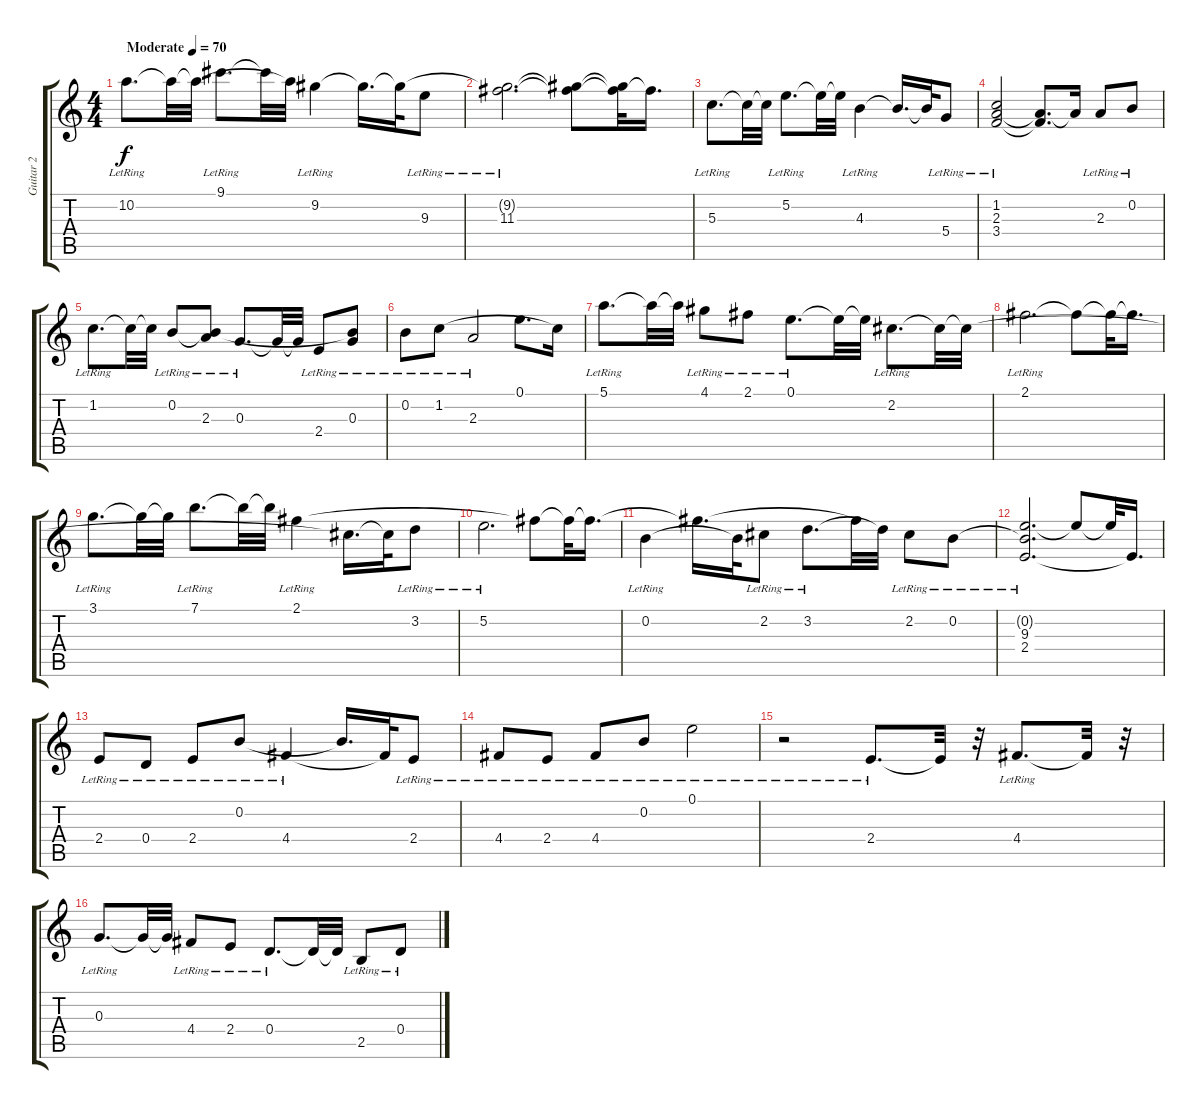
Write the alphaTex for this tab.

\track ("Guitar 2" "Guitar 2") {instrument acousticguitarsteel}
\staff {score tabs}
\tuning (E4 B3 G3 D3 A2 E2) {hide}
\ts (4 4)
\tempo (70 "Moderate")
\clef g2
\ks c
10.2{lr}.8{d dy f instrument acousticguitarsteel} 10.2{t}.32 10.2{t}.32 9.1{lr}.8{d} 9.1{t}.32 10.2{t}.32 9.2{lr}.4 9.2{t}.16{d} 9.2{t}.32 9.3{lr}.8 |
(9.2{t} 11.3{lr}).2{d} (9.2{t} 11.3{t}).8 (9.2{t} 11.3{t}).32 11.3{t}.16{d} |
5.3{lr}.8{d} 5.3{t}.32 5.3{t}.32 5.2{lr}.8{d} 5.2{t}.32 5.2{t}.32 4.3{lr}.4 4.3{t}.16{d} 4.3{t}.32 5.4{lr}.8 |
(1.2 2.3{lr} 3.4{lr}).2 (2.3{t} 3.4{t}).8{d} 2.3{t}.16 2.3{lr}.8 0.2{lr}.8 |
1.2{lr}.8{d} 1.2{t}.32 1.2{t}.32 0.2{lr}.8 (0.2{t} 2.3{lr}).8 0.3{lr}.8{d} 0.3{t}.32 0.3{t}.32 2.4{lr}.8 (0.2{t} 0.3{lr}).8 |
0.2{lr}.8 1.2{lr}.8 2.3{lr}.2 0.1.8{d} 1.2{t}.16 |
5.1{lr}.8{d} 5.1{t}.32 5.1{t}.32 4.1{lr}.8 2.1{lr}.8 0.1{lr}.8{d} 0.1{t}.32 0.1{t}.32 2.2{lr}.8{d} 2.2{t}.32 2.2{t}.32 |
2.1{lr}.2{d} 2.1{t}.8 2.1{t}.32 2.1{t}.16{d} |
3.1{lr}.8{d} 3.1{t}.32 3.1{t}.32 7.1{lr}.8{d} 7.1{t}.32 7.1{t}.32 2.1{lr}.4 2.2{t}.16{d} 2.2{t}.32 3.2{lr}.8 |
5.2{lr}.2{d} 2.1{t}.8 2.1{t}.32 2.1{t}.16{d} |
0.2{lr}.4 2.1{t}.16{d} 0.2{t}.32 2.2{lr}.8 3.2{lr}.8{d} 2.1{t}.32 3.2{t}.32 2.2{lr}.8 0.2{lr}.8 |
(0.2{t} 9.3 2.4{lr}).2{d} 9.3{t}.8 9.3{t}.32 2.4{t}.16{d} |
2.4{lr}.8 0.4{lr}.8 2.4{lr}.8 0.2{lr}.8 4.4{lr}.4 0.2{t}.16{d} 4.4{t}.32 2.4{lr}.8 |
4.4{lr}.8 2.4{lr}.8 4.4{lr}.8 0.2{lr}.8 0.1{lr}.2 |
r.2 2.4{lr}.8{d} 2.4{t}.32 r.32 4.4{lr}.8{d} 4.4{t}.32 r.32 |
0.3{lr}.8{d} 0.3{t}.32 0.3{t}.32 4.4{lr}.8 2.4{lr}.8 0.4{lr}.8{d} 0.4{t}.32 0.4{t}.32 2.5{lr}.8 0.4{lr}.8
